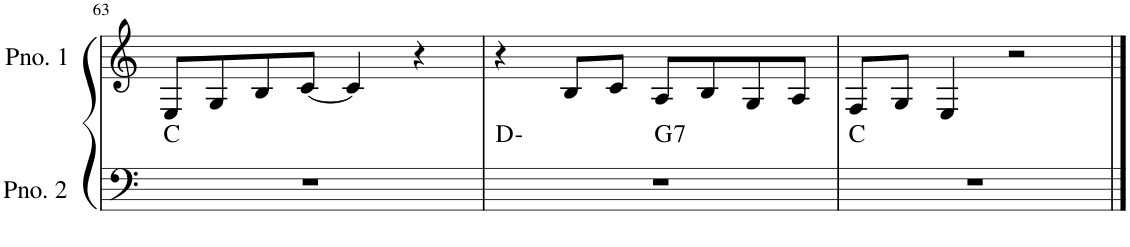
**kern	**harte	**kern
*part2	*part2	*part1
*staff2	*	*staff1
*I"ピアノ 2	*	*I"ピアノ 1
!!LO:PB:g=z
*clefF4	*	*clefG2
*k[]	*	*k[]
*M4/4	*	*M4/4
=63	=63	=63
1r	C:maj	8E/L
.	.	8G/
.	.	8B/
.	.	[8c/J
.	.	4c/]
.	.	4r
=64	=64	=64
*^	*	*
1r	2ryy	D:min	4r
.	.	.	8B/L
.	.	.	8c/J
!	!	!LO:H:kt=7	!
.	2ryy	G:7	8A/L
.	.	.	8B/
.	.	.	8G/
.	.	.	8A/J
*v	*v	*	*
=65	=65	=65
1r	C:maj	8F/L
.	.	8G/J
.	.	4E/
.	.	2r
==	==	==
*-	*-	*-
